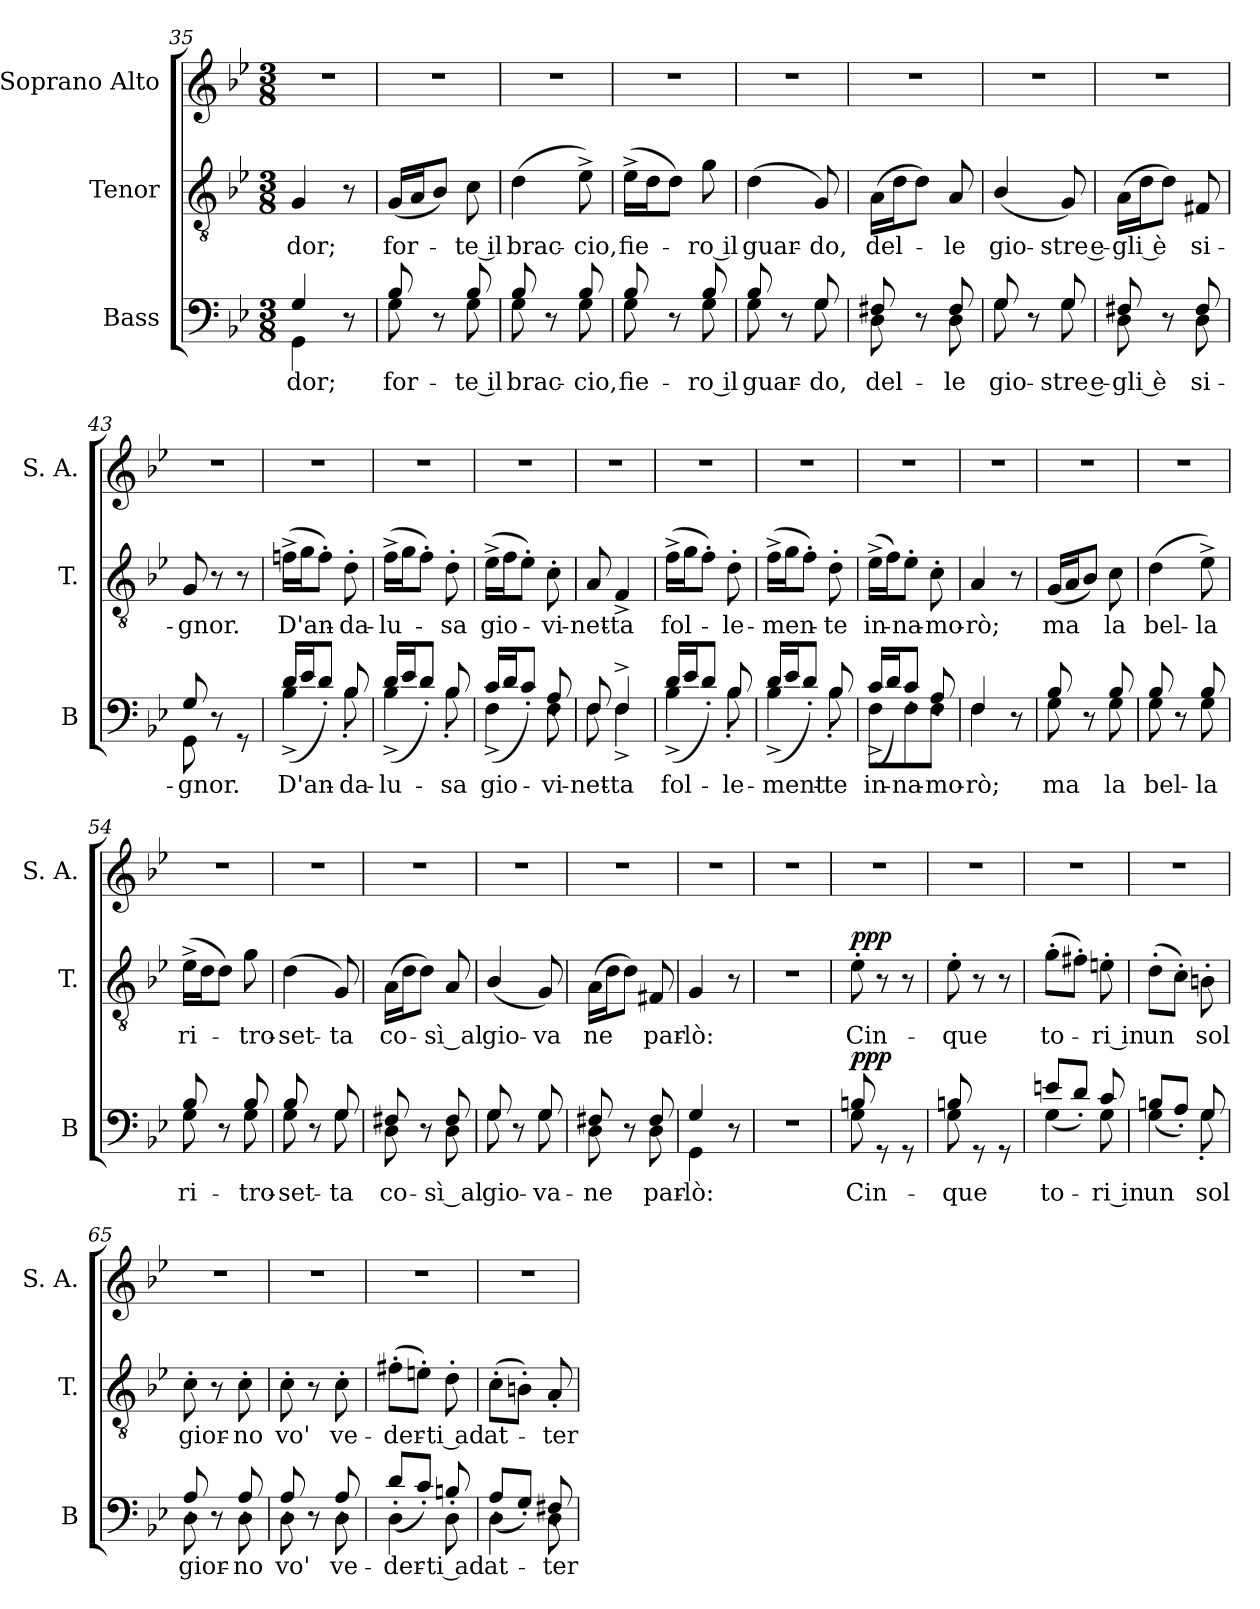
**kern	**text	**dynam	**kern	**text	**dynam	**kern
*part3	*part3	*part3	*part2	*part2	*part2	*part1
*staff3	*staff3	*staff3	*staff2	*staff2	*staff2	*staff1
*I"Bass	*	*	*I"Tenor	*	*	*I"Soprano Alto
*I'B	*	*	*I'T.	*	*	*I'S. A.
*clefF4	*	*	*clefGv2	*	*	*clefG2
*k[b-e-]	*	*	*k[b-e-]	*	*	*k[b-e-]
*M3/8	*	*	*M3/8	*	*	*M3/8
=35	=35	=35	=35	=35	=35	=35
!	!LO:LY:b	!	!	!LO:LY:b	!	!
*^	*	*	*	*	*	*
4GG\	4G/	-dor;	.	4G/	-dor;	.	4.r
8r	8ryy	.	.	8r	.	.	.
=36	=36	=36	=36	=36	=36	=36	=36
!	!	!LO:LY:b	!	!	!LO:LY:b	!	!
8G\	8B-/	for-	.	(<16G/LL	for-	.	4.r
.	.	.	.	16A/J	.	.	.
8r	8ryy	.	.	8B-/J)	.	.	.
!	!	!LO:LY:b	!	!	!LO:LY:b	!	!
8G\	8B-/	-te il	.	8c\	-te il	.	.
=37	=37	=37	=37	=37	=37	=37	=37
!	!	!LO:LY:b	!	!	!LO:LY:b	!	!
8G\	8B-/	brac-	.	(>4d\	brac-	.	4.r
8r	8ryy	.	.	.	.	.	.
!	!	!LO:LY:b	!	!	!LO:LY:b	!	!
8G\	8B-/	-cio,	.	8e-^\)	-cio,	.	.
=38	=38	=38	=38	=38	=38	=38	=38
!	!	!LO:LY:b	!	!	!LO:LY:b	!	!
8G\	8B-/	fie-	.	(>16e-^\LL	fie-	.	4.r
.	.	.	.	16d\J	.	.	.
8r	8ryy	.	.	8d\J)	.	.	.
!	!	!LO:LY:b	!	!	!LO:LY:b	!	!
8G\	8B-/	-ro il	.	8g\	-ro il	.	.
=39	=39	=39	=39	=39	=39	=39	=39
!	!	!LO:LY:b	!	!	!LO:LY:b	!	!
8G\	8B-/	guar-	.	(>4d\	guar-	.	4.r
8r	8ryy	.	.	.	.	.	.
!	!	!LO:LY:b	!	!	!LO:LY:b	!	!
8G\	8G/	-do,	.	8G/)	-do,	.	.
=40	=40	=40	=40	=40	=40	=40	=40
!	!	!LO:LY:b	!	!	!LO:LY:b	!	!
8D\	8F#X/	del-	.	(>16A\LL	del-	.	4.r
.	.	.	.	16d\J	.	.	.
8r	8ryy	.	.	8d\J)	.	.	.
!	!	!LO:LY:b	!	!	!LO:LY:b	!	!
8D\	8F#/	-le	.	8A/	-le	.	.
!!LO:LB:g=z
=41	=41	=41	=41	=41	=41	=41	=41
!	!	!LO:LY:b	!	!	!LO:LY:b	!	!
8G\	8G/	gio-	.	(<4B-/	gio-	.	4.r
8r	8ryy	.	.	.	.	.	.
!	!	!LO:LY:b	!	!	!LO:LY:b	!	!
8G\	8G/	-stre e-	.	8G/)	-stre e-	.	.
=42	=42	=42	=42	=42	=42	=42	=42
!	!	!LO:LY:b	!	!	!LO:LY:b	!	!
8D\	8F#X/	-gli è	.	(>16A\LL	-gli è	.	4.r
.	.	.	.	16d\J	.	.	.
8r	8ryy	.	.	8d\J)	.	.	.
!	!	!LO:LY:b	!	!	!LO:LY:b	!	!
8D\	8F#/	si-	.	8F#X/	si-	.	.
=43	=43	=43	=43	=43	=43	=43	=43
!	!	!LO:LY:b	!	!	!LO:LY:b	!	!
8GG\	8G/	-gnor.	.	8G/	-gnor.	.	4.r
8r	8ryy	.	.	8r	.	.	.
8rGG	8ryy	.	.	8r	.	.	.
=44	=44	=44	=44	=44	=44	=44	=44
!	!	!LO:LY:b	!	!	!LO:LY:b	!	!
4B-\	(>16d^/LL	D'an-	.	(>16fn^\LL	D'an-	.	4.r
.	16e-/J	.	.	16g\J	.	.	.
.	8d'/J)	.	.	8f'\J)	.	.	.
!	!	!LO:LY:b	!	!	!LO:LY:b	!	!
8B-/	8B-'\	-da-	.	8d'\	-da-	.	.
=45	=45	=45	=45	=45	=45	=45	=45
!	!	!LO:LY:b	!	!	!LO:LY:b	!	!
4B-\	(>16d^/LL	-lu-	.	(>16f^\LL	-lu-	.	4.r
.	16e-/J	.	.	16g\J	.	.	.
.	8d'/J)	.	.	8f'\J)	.	.	.
!	!	!LO:LY:b	!	!	!LO:LY:b	!	!
8B-/	8B-'\	-sa	.	8d'\	-sa	.	.
=46	=46	=46	=46	=46	=46	=46	=46
!	!	!LO:LY:b	!	!	!LO:LY:b	!	!
4F\	(>16c^/LL	gio-	.	(>16e-^\LL	gio-	.	4.r
.	16d/J	.	.	16f\J	.	.	.
.	8c'/J)	.	.	8e-'\J)	.	.	.
!	!	!LO:LY:b	!	!	!LO:LY:b	!	!
8F\	8A'/	-vi-	.	8c'\	-vi-	.	.
=47	=47	=47	=47	=47	=47	=47	=47
!	!	!LO:LY:b	!	!	!LO:LY:b	!	!
8F/	8F\	-net-	.	8A/	-net-	.	4.r
!	!	!LO:LY:b	!	!	!LO:LY:b	!	!
4F^/	4F^\	-ta	.	4F^/	-ta	.	.
=48	=48	=48	=48	=48	=48	=48	=48
!	!	!LO:LY:b	!	!	!LO:LY:b	!	!
4B-\	(>16d^/LL	fol-	.	(>16f^\LL	fol-	.	4.r
.	16e-/J	.	.	16g\J	.	.	.
.	8d'/J)	.	.	8f'\J)	.	.	.
!	!	!LO:LY:b	!	!	!LO:LY:b	!	!
8B-/	8B-'\	-le-	.	8d'\	-le-	.	.
=49	=49	=49	=49	=49	=49	=49	=49
!	!	!LO:LY:b	!	!	!LO:LY:b	!	!
4B-\	(>16d^/LL	-ment-	.	(>16f^\LL	-men-	.	4.r
.	16e-/J	.	.	16g\J	.	.	.
.	8d'/J)	.	.	8f'\J)	.	.	.
!	!	!LO:LY:b	!	!	!LO:LY:b	!	!
8B-/	8B-'\	-te	.	8d'\	-te	.	.
=50	=50	=50	=50	=50	=50	=50	=50
!	!	!LO:LY:b	!	!	!LO:LY:b	!	!
8F\L	(>16c^/LL	in-	.	(>16e-^\LL	in-	.	4.r
.	16d/J)	.	.	16f\J)	.	.	.
!	!	!LO:LY:b	!	!	!LO:LY:b	!	!
8F\	8c'/J	-na-	.	8e-'\J	-na-	.	.
!	!	!LO:LY:b	!	!	!LO:LY:b	!	!
8F\J	8A'/	-mo-	.	8c'\	-mo-	.	.
!!LO:LB:g=z
=51	=51	=51	=51	=51	=51	=51	=51
!	!	!LO:LY:b	!	!	!LO:LY:b	!	!
4F/	4F\	-rò;	.	4A/	-rò;	.	4.r
8r	8ryy	.	.	8r	.	.	.
=52	=52	=52	=52	=52	=52	=52	=52
!	!	!LO:LY:b	!	!	!LO:LY:b	!	!
8G\	8B-/	-ma	.	(<16G/LL	-ma	.	4.r
.	.	.	.	16A/J	.	.	.
8r	8ryy	.	.	8B-/J)	.	.	.
!	!	!LO:LY:b	!	!	!LO:LY:b	!	!
8G\	8B-/	la	.	8c\	la	.	.
=53	=53	=53	=53	=53	=53	=53	=53
!	!	!LO:LY:b	!	!	!LO:LY:b	!	!
8G\	8B-/	bel-	.	(>4d\	bel-	.	4.r
8r	8ryy	.	.	.	.	.	.
!	!	!LO:LY:b	!	!	!LO:LY:b	!	!
8G\	8B-/	-la	.	8e-^\)	-la	.	.
=54	=54	=54	=54	=54	=54	=54	=54
!	!	!LO:LY:b	!	!	!LO:LY:b	!	!
8G\	8B-/	ri-	.	(>16e-^\LL	ri-	.	4.r
.	.	.	.	16d\J	.	.	.
8r	8ryy	.	.	8d\J)	.	.	.
!	!	!LO:LY:b	!	!	!LO:LY:b	!	!
8G\	8B-/	-tro-	.	8g\	-tro-	.	.
=55	=55	=55	=55	=55	=55	=55	=55
!	!	!LO:LY:b	!	!	!LO:LY:b	!	!
8G\	8B-/	-set-	.	(>4d\	-set-	.	4.r
8r	8ryy	.	.	.	.	.	.
!	!	!LO:LY:b	!	!	!LO:LY:b	!	!
8G/	8G\	-ta	.	8G/)	-ta	.	.
=56	=56	=56	=56	=56	=56	=56	=56
!	!	!LO:LY:b	!	!	!LO:LY:b	!	!
8D\	8F#X/	co-	.	(>16A\LL	co-	.	4.r
.	.	.	.	16d\J	.	.	.
8r	8ryy	.	.	8d\J)	.	.	.
!	!	!LO:LY:b	!	!	!LO:LY:b	!	!
8D\	8F#/	-sì al	.	8A/	-sì al	.	.
=57	=57	=57	=57	=57	=57	=57	=57
!	!	!LO:LY:b	!	!	!LO:LY:b	!	!
8G\	8G/	gio-	.	(<4B-/	gio-	.	4.r
8r	8ryy	.	.	.	.	.	.
!	!	!LO:LY:b	!	!	!LO:LY:b	!	!
8G\	8G/	-va-	.	8G/)	-va	.	.
=58	=58	=58	=58	=58	=58	=58	=58
!	!	!LO:LY:b	!	!	!LO:LY:b	!	!
8D\	8F#X/	-ne	.	(>16A\LL	ne	.	4.r
.	.	.	.	16d\J	.	.	.
8r	8ryy	.	.	8d\J)	.	.	.
!	!	!LO:LY:b	!	!	!LO:LY:b	!	!
8D\	8F#/	par-	.	8F#X/	par-	.	.
=59	=59	=59	=59	=59	=59	=59	=59
!	!	!LO:LY:b	!	!	!LO:LY:b	!	!
4GG\	4G/	-lò:	.	4G/	-lò:	.	4.r
8r	8ryy	.	.	8r	.	.	.
*v	*v	*	*	*	*	*	*
=60	=60	=60	=60	=60	=60	=60
4.r	.	.	4.r	.	.	4.r
=61	=61	=61	=61	=61	=61	=61
!	!LO:LY:b	!LO:DY:a	!	!LO:LY:b	!LO:DY:a	!
*^	*	*	*	*	*	*
8G\	8Bn'/	Cin-	ppp	8e-'\	Cin-	ppp	4.r
8rGG	4ryy	.	.	8r	.	.	.
8rGG	.	.	.	8r	.	.	.
=62	=62	=62	=62	=62	=62	=62	=62
!	!	!LO:LY:b	!	!	!LO:LY:b	!	!
8G\	8Bn'/	-que	.	8e-'\	-que	.	4.r
8rGG	4ryy	.	.	8r	.	.	.
8rGG	.	.	.	8r	.	.	.
=63	=63	=63	=63	=63	=63	=63	=63
!	!	!LO:LY:b	!	!	!LO:LY:b	!	!
4G\	(<8en'/L	to-	.	(>8g'\L	to-	.	4.r
.	8d'/J)	.	.	8f#X'\J)	.	.	.
!	!	!LO:LY:b	!	!	!LO:LY:b	!	!
8G\	8c'/	-ri in	.	8en'\	-ri in	.	.
!!LO:LB:g=z
=64	=64	=64	=64	=64	=64	=64	=64
!	!	!LO:LY:b	!	!	!LO:LY:b	!	!
4G\	(>8Bn'/L	un	.	(>8d'\L	un	.	4.r
.	8A'/J)	.	.	8c'\J)	.	.	.
!	!	!LO:LY:b	!	!	!LO:LY:b	!	!
8G/	8G'\	sol	.	8Bn'\	sol	.	.
=65	=65	=65	=65	=65	=65	=65	=65
!	!	!LO:LY:b	!	!	!LO:LY:b	!	!
8D\	8A'/	gior-	.	8c'\	gior-	.	4.r
8r	8ryy	.	.	8r	.	.	.
!	!	!LO:LY:b	!	!	!LO:LY:b	!	!
8D\	8A'/	-no	.	8c'\	-no	.	.
=66	=66	=66	=66	=66	=66	=66	=66
!	!	!LO:LY:b	!	!	!LO:LY:b	!	!
8D\	8A'/	vo'	.	8c'\	vo'	.	4.r
8r	8ryy	.	.	8r	.	.	.
!	!	!LO:LY:b	!	!	!LO:LY:b	!	!
8D\	8A'/	ve-	.	8c'\	ve-	.	.
=67	=67	=67	=67	=67	=67	=67	=67
!	!	!LO:LY:b	!	!	!LO:LY:b	!	!
4D\	(<8d'/L	-der-	.	(>8f#X'\L	-der-	.	4.r
.	8c'/J)	.	.	8en'\J)	.	.	.
!	!	!LO:LY:b	!	!	!LO:LY:b	!	!
8D\	8Bn'/	-ti ad	.	8d'\	-ti ad	.	.
=68	=68	=68	=68	=68	=68	=68	=68
!	!	!LO:LY:b	!	!	!LO:LY:b	!	!
4D\	(<8A'/L	at-	.	(>8c'\L	at-	.	4.r
.	8G'/J)	.	.	8Bn'\J)	.	.	.
!	!	!LO:LY:b	!	!	!LO:LY:b	!	!
8D\	8F#X'/	-ter-	.	8A'/	-ter-	.	.
*v	*v	*	*	*	*	*	*
=	=	=	=	=	=	=
*-	*-	*-	*-	*-	*-	*-
